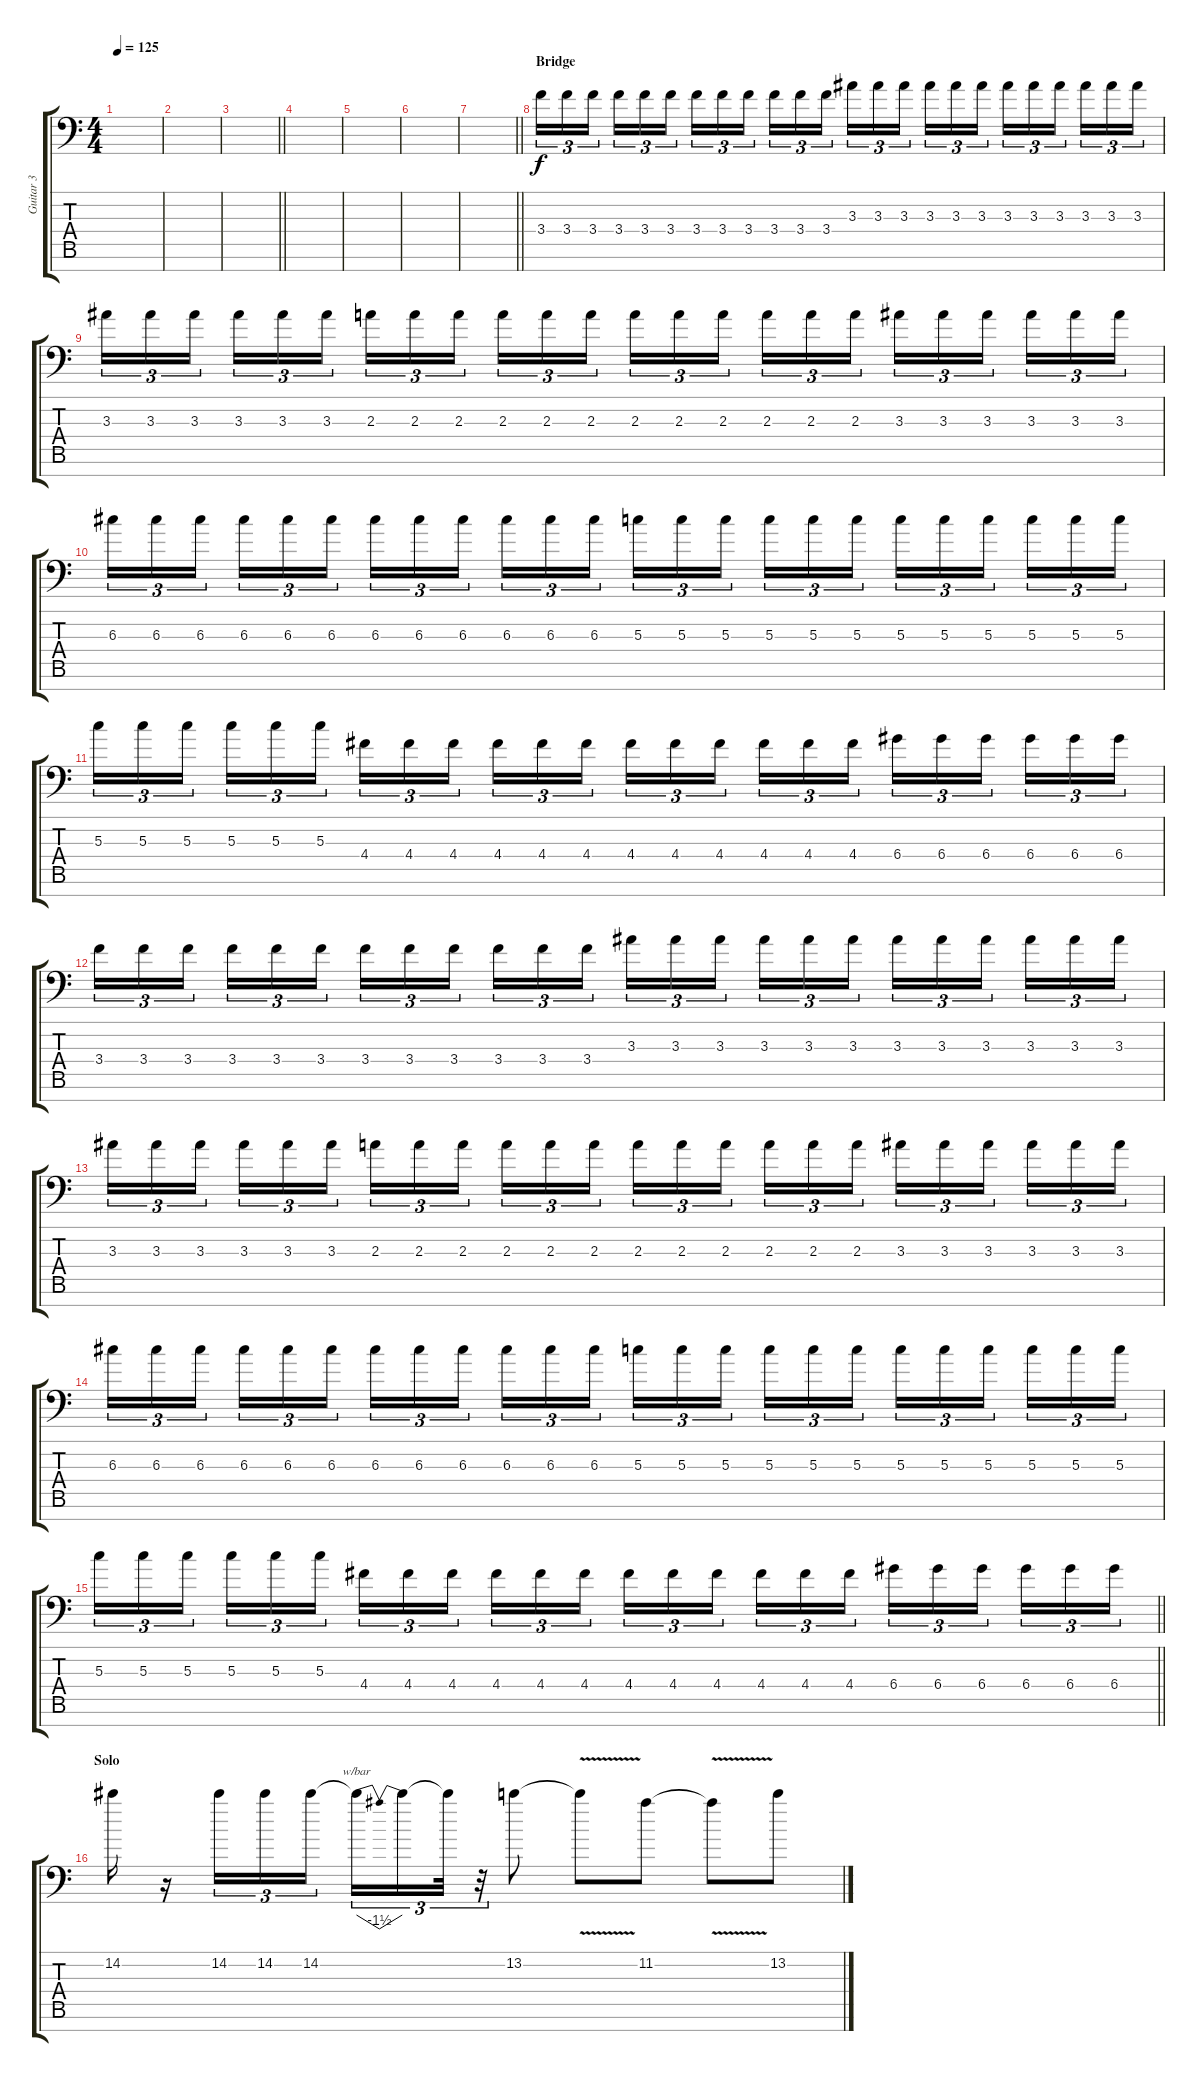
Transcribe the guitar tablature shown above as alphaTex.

\track ("Guitar 3" "Guitar 3") {instrument distortionguitar}
\staff {score tabs}
\tuning (E4 B3 G3 D3 A2 E2 A1) {hide}
\ts (4 4)
\tempo 125
\clef f4
\ks c
|
|
\barLineRight lightlight
|
|
|
|
\barLineRight lightlight
|
\section ("" "Bridge")
3.4.16{tu (3 2)} 3.4.16{tu (3 2)} 3.4.16{tu (3 2) beam splitsecondary} 3.4.16{tu (3 2)} 3.4.16{tu (3 2)} 3.4.16{tu (3 2)} 3.4.16{tu (3 2)} 3.4.16{tu (3 2)} 3.4.16{tu (3 2) beam splitsecondary} 3.4.16{tu (3 2)} 3.4.16{tu (3 2)} 3.4.16{tu (3 2)} 3.3.16{tu (3 2)} 3.3.16{tu (3 2)} 3.3.16{tu (3 2) beam splitsecondary} 3.3.16{tu (3 2)} 3.3.16{tu (3 2)} 3.3.16{tu (3 2)} 3.3.16{tu (3 2)} 3.3.16{tu (3 2)} 3.3.16{tu (3 2) beam splitsecondary} 3.3.16{tu (3 2)} 3.3.16{tu (3 2)} 3.3.16{tu (3 2)} |
3.3.16{tu (3 2)} 3.3.16{tu (3 2)} 3.3.16{tu (3 2) beam splitsecondary} 3.3.16{tu (3 2)} 3.3.16{tu (3 2)} 3.3.16{tu (3 2)} 2.3.16{tu (3 2)} 2.3.16{tu (3 2)} 2.3.16{tu (3 2) beam splitsecondary} 2.3.16{tu (3 2)} 2.3.16{tu (3 2)} 2.3.16{tu (3 2)} 2.3.16{tu (3 2)} 2.3.16{tu (3 2)} 2.3.16{tu (3 2) beam splitsecondary} 2.3.16{tu (3 2)} 2.3.16{tu (3 2)} 2.3.16{tu (3 2)} 3.3.16{tu (3 2)} 3.3.16{tu (3 2)} 3.3.16{tu (3 2) beam splitsecondary} 3.3.16{tu (3 2)} 3.3.16{tu (3 2)} 3.3.16{tu (3 2)} |
6.3.16{tu (3 2)} 6.3.16{tu (3 2)} 6.3.16{tu (3 2) beam splitsecondary} 6.3.16{tu (3 2)} 6.3.16{tu (3 2)} 6.3.16{tu (3 2)} 6.3.16{tu (3 2)} 6.3.16{tu (3 2)} 6.3.16{tu (3 2) beam splitsecondary} 6.3.16{tu (3 2)} 6.3.16{tu (3 2)} 6.3.16{tu (3 2)} 5.3.16{tu (3 2)} 5.3.16{tu (3 2)} 5.3.16{tu (3 2) beam splitsecondary} 5.3.16{tu (3 2)} 5.3.16{tu (3 2)} 5.3.16{tu (3 2)} 5.3.16{tu (3 2)} 5.3.16{tu (3 2)} 5.3.16{tu (3 2) beam splitsecondary} 5.3.16{tu (3 2)} 5.3.16{tu (3 2)} 5.3.16{tu (3 2)} |
5.3.16{tu (3 2)} 5.3.16{tu (3 2)} 5.3.16{tu (3 2) beam splitsecondary} 5.3.16{tu (3 2)} 5.3.16{tu (3 2)} 5.3.16{tu (3 2)} 4.4.16{tu (3 2)} 4.4.16{tu (3 2)} 4.4.16{tu (3 2) beam splitsecondary} 4.4.16{tu (3 2)} 4.4.16{tu (3 2)} 4.4.16{tu (3 2)} 4.4.16{tu (3 2)} 4.4.16{tu (3 2)} 4.4.16{tu (3 2) beam splitsecondary} 4.4.16{tu (3 2)} 4.4.16{tu (3 2)} 4.4.16{tu (3 2)} 6.4.16{tu (3 2)} 6.4.16{tu (3 2)} 6.4.16{tu (3 2) beam splitsecondary} 6.4.16{tu (3 2)} 6.4.16{tu (3 2)} 6.4.16{tu (3 2)} |
3.4.16{tu (3 2)} 3.4.16{tu (3 2)} 3.4.16{tu (3 2) beam splitsecondary} 3.4.16{tu (3 2)} 3.4.16{tu (3 2)} 3.4.16{tu (3 2)} 3.4.16{tu (3 2)} 3.4.16{tu (3 2)} 3.4.16{tu (3 2) beam splitsecondary} 3.4.16{tu (3 2)} 3.4.16{tu (3 2)} 3.4.16{tu (3 2)} 3.3.16{tu (3 2)} 3.3.16{tu (3 2)} 3.3.16{tu (3 2) beam splitsecondary} 3.3.16{tu (3 2)} 3.3.16{tu (3 2)} 3.3.16{tu (3 2)} 3.3.16{tu (3 2)} 3.3.16{tu (3 2)} 3.3.16{tu (3 2) beam splitsecondary} 3.3.16{tu (3 2)} 3.3.16{tu (3 2)} 3.3.16{tu (3 2)} |
3.3.16{tu (3 2)} 3.3.16{tu (3 2)} 3.3.16{tu (3 2) beam splitsecondary} 3.3.16{tu (3 2)} 3.3.16{tu (3 2)} 3.3.16{tu (3 2)} 2.3.16{tu (3 2)} 2.3.16{tu (3 2)} 2.3.16{tu (3 2) beam splitsecondary} 2.3.16{tu (3 2)} 2.3.16{tu (3 2)} 2.3.16{tu (3 2)} 2.3.16{tu (3 2)} 2.3.16{tu (3 2)} 2.3.16{tu (3 2) beam splitsecondary} 2.3.16{tu (3 2)} 2.3.16{tu (3 2)} 2.3.16{tu (3 2)} 3.3.16{tu (3 2)} 3.3.16{tu (3 2)} 3.3.16{tu (3 2) beam splitsecondary} 3.3.16{tu (3 2)} 3.3.16{tu (3 2)} 3.3.16{tu (3 2)} |
6.3.16{tu (3 2)} 6.3.16{tu (3 2)} 6.3.16{tu (3 2) beam splitsecondary} 6.3.16{tu (3 2)} 6.3.16{tu (3 2)} 6.3.16{tu (3 2)} 6.3.16{tu (3 2)} 6.3.16{tu (3 2)} 6.3.16{tu (3 2) beam splitsecondary} 6.3.16{tu (3 2)} 6.3.16{tu (3 2)} 6.3.16{tu (3 2)} 5.3.16{tu (3 2)} 5.3.16{tu (3 2)} 5.3.16{tu (3 2) beam splitsecondary} 5.3.16{tu (3 2)} 5.3.16{tu (3 2)} 5.3.16{tu (3 2)} 5.3.16{tu (3 2)} 5.3.16{tu (3 2)} 5.3.16{tu (3 2) beam splitsecondary} 5.3.16{tu (3 2)} 5.3.16{tu (3 2)} 5.3.16{tu (3 2)} |
\barLineRight lightlight
5.3.16{tu (3 2)} 5.3.16{tu (3 2)} 5.3.16{tu (3 2) beam splitsecondary} 5.3.16{tu (3 2)} 5.3.16{tu (3 2)} 5.3.16{tu (3 2)} 4.4.16{tu (3 2)} 4.4.16{tu (3 2)} 4.4.16{tu (3 2) beam splitsecondary} 4.4.16{tu (3 2)} 4.4.16{tu (3 2)} 4.4.16{tu (3 2)} 4.4.16{tu (3 2)} 4.4.16{tu (3 2)} 4.4.16{tu (3 2) beam splitsecondary} 4.4.16{tu (3 2)} 4.4.16{tu (3 2)} 4.4.16{tu (3 2)} 6.4.16{tu (3 2)} 6.4.16{tu (3 2)} 6.4.16{tu (3 2) beam splitsecondary} 6.4.16{tu (3 2)} 6.4.16{tu (3 2)} 6.4.16{tu (3 2)} |
\section ("" "Solo")
14.2.16{volume 16 balance 8} r.16 14.2.16{tu (3 2)} 14.2.16{tu (3 2)} 14.2.16{tu (3 2)} 14.2{t}.16{tu (3 2) tbe (dip default 0 0 30 -6 60 0)} 14.2{t}.16{tu (3 2)} 14.2{t}.32{tu (3 2)} r.32{tu (3 2)} 13.2.8 13.2{v t}.8 11.2.8 11.2{v t}.8 13.2.8
